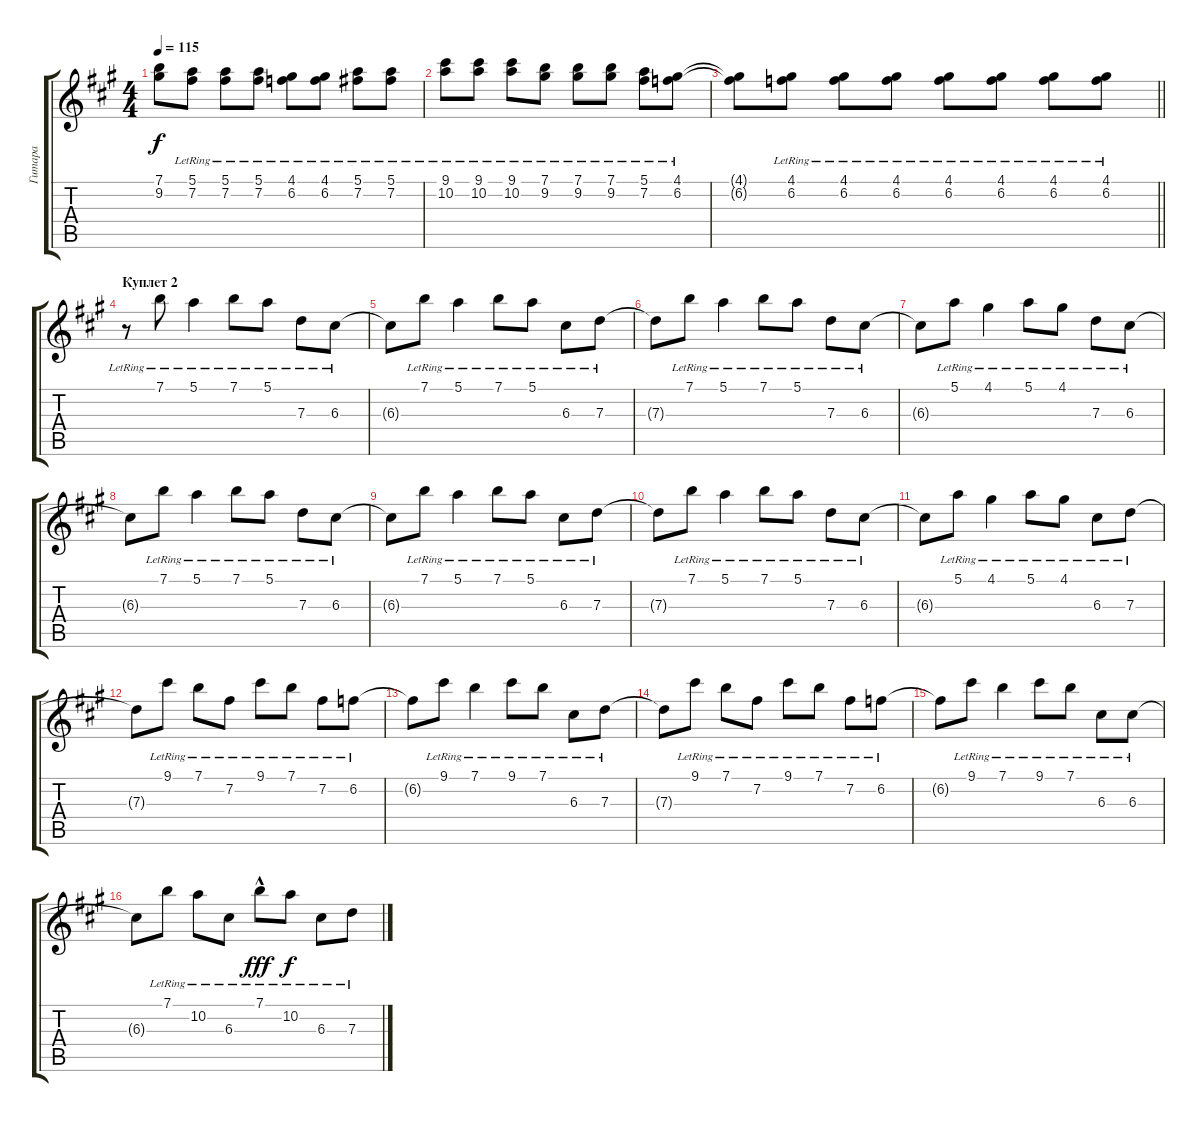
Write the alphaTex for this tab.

\track ("Гитара" "Гитара") {instrument acousticguitarsteel}
\staff {score tabs}
\tuning (E4 B3 G3 D3 A2 E2) {hide}
\ts (4 4)
\tempo 115
\clef g2
\ks f#minor
(7.1{t} 9.2{t}).8{dy f} (5.1{lr} 7.2{lr}).8 (5.1{lr} 7.2{lr}).8 (5.1{lr} 7.2{lr}).8 (4.1{lr} 6.2{lr}).8 (4.1{lr} 6.2{lr}).8 (5.1{lr} 7.2{lr}).8 (5.1{lr} 7.2{lr}).8 |
(9.1{lr} 10.2{lr}).8 (9.1{lr} 10.2{lr}).8 (9.1{lr} 10.2{lr}).8 (7.1{lr} 9.2{lr}).8 (7.1{lr} 9.2{lr}).8 (7.1{lr} 9.2{lr}).8 (5.1{lr} 7.2{lr}).8 (4.1{lr} 6.2{lr}).8 |
\barLineRight lightlight
(4.1{t} 6.2{t}).8 (4.1{lr} 6.2{lr}).8 (4.1{lr} 6.2{lr}).8 (4.1{lr} 6.2{lr}).8 (4.1{lr} 6.2{lr}).8 (4.1{lr} 6.2{lr}).8 (4.1{lr} 6.2{lr}).8 (4.1{lr} 6.2{lr}).8 |
\section ("" "Куплет 2")
r.8{volume 14} 7.1{lr}.8 5.1{lr}.4 7.1{lr}.8 5.1{lr}.8 7.3{lr}.8 6.3{lr}.8 |
6.3{t}.8 7.1{lr}.8 5.1{lr}.4 7.1{lr}.8 5.1{lr}.8 6.3{lr}.8 7.3{lr}.8 |
7.3{t}.8 7.1{lr}.8 5.1{lr}.4 7.1{lr}.8 5.1{lr}.8 7.3{lr}.8 6.3{lr}.8 |
6.3{t}.8 5.1{lr}.8 4.1{lr}.4 5.1{lr}.8 4.1{lr}.8 7.3{lr}.8 6.3{lr}.8 |
6.3{t}.8 7.1{lr}.8 5.1{lr}.4 7.1{lr}.8 5.1{lr}.8 7.3{lr}.8 6.3{lr}.8 |
6.3{t}.8 7.1{lr}.8 5.1{lr}.4 7.1{lr}.8 5.1{lr}.8 6.3{lr}.8 7.3{lr}.8 |
7.3{t}.8 7.1{lr}.8 5.1{lr}.4 7.1{lr}.8 5.1{lr}.8 7.3{lr}.8 6.3{lr}.8 |
6.3{t}.8 5.1{lr}.8 4.1{lr}.4 5.1{lr}.8 4.1{lr}.8 6.3{lr}.8 7.3{lr}.8 |
7.3{t}.8 9.1{lr}.8 7.1{lr}.8 7.2{lr}.8 9.1{lr}.8 7.1{lr}.8 7.2{lr}.8 6.2{lr}.8 |
6.2{t}.8 9.1{lr}.8 7.1{lr}.4 9.1{lr}.8 7.1{lr}.8 6.3{lr}.8 7.3{lr}.8 |
7.3{t}.8 9.1{lr}.8 7.1{lr}.8 7.2{lr}.8 9.1{lr}.8 7.1{lr}.8 7.2{lr}.8 6.2{lr}.8 |
6.2{t}.8 9.1{lr}.8 7.1{lr}.4 9.1{lr}.8 7.1{lr}.8 6.3{lr}.8 6.3{lr}.8 |
6.3{t}.8 7.1{lr}.8 10.2{lr}.8 6.3{lr}.8 7.1{hac lr}.8{dy fff} 10.2{lr}.8{dy f} 6.3{lr}.8 7.3{lr}.8
